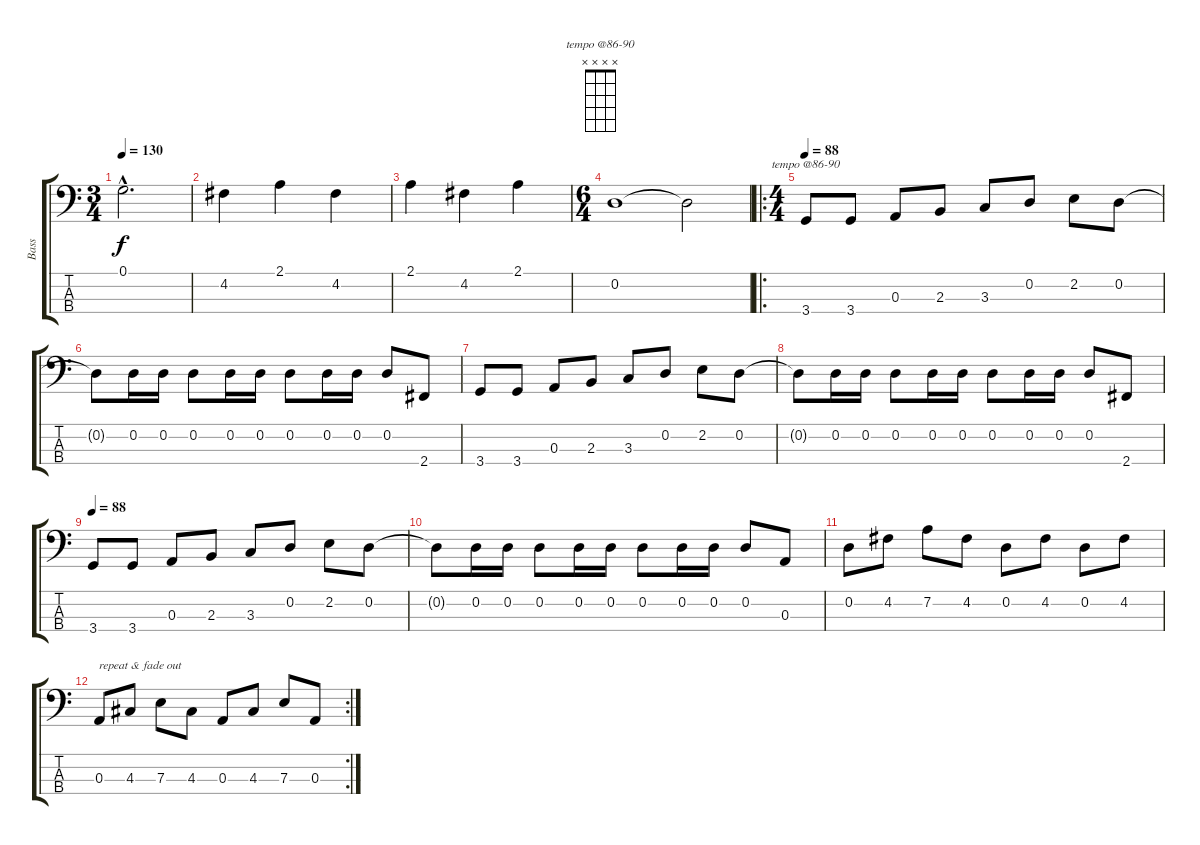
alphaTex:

\track ("Bass" "Bass") {instrument electricbassfinger}
\staff {score tabs}
\tuning (G2 D2 A1 E1) {hide}
\chord ("tempo @86-90" x x x x)
\ts (3 4)
\tempo 130
\clef f4
\ks c
0.1{hac}.2{d dy f} |
4.2.4 2.1.4 4.2.4 |
2.1.4 4.2.4 2.1.4 |
\ts (6 4)
0.2.1 0.2{t}.2 |
\ro
\ts (4 4)
\tempo 88
3.4.8{ch "tempo @86-90"} 3.4.8 0.3.8 2.3.8 3.3.8 0.2.8 2.2.8 0.2.8 |
0.2{t}.8 0.2.16 0.2.16 0.2.8 0.2.16 0.2.16 0.2.8 0.2.16 0.2.16 0.2.8 2.4.8 |
3.4.8 3.4.8 0.3.8 2.3.8 3.3.8 0.2.8 2.2.8 0.2.8 |
0.2{t}.8 0.2.16 0.2.16 0.2.8 0.2.16 0.2.16 0.2.8 0.2.16 0.2.16 0.2.8 2.4.8 |
\tempo 88
3.4.8 3.4.8 0.3.8 2.3.8 3.3.8 0.2.8 2.2.8 0.2.8 |
0.2{t}.8 0.2.16 0.2.16 0.2.8 0.2.16 0.2.16 0.2.8 0.2.16 0.2.16 0.2.8 0.3.8 |
0.2.8 4.2.8 7.2.8 4.2.8 0.2.8 4.2.8 0.2.8 4.2.8 |
\rc 2
0.3.8{txt "repeat & fade out"} 4.3.8 7.3.8 4.3.8 0.3.8 4.3.8 7.3.8 0.3.8
